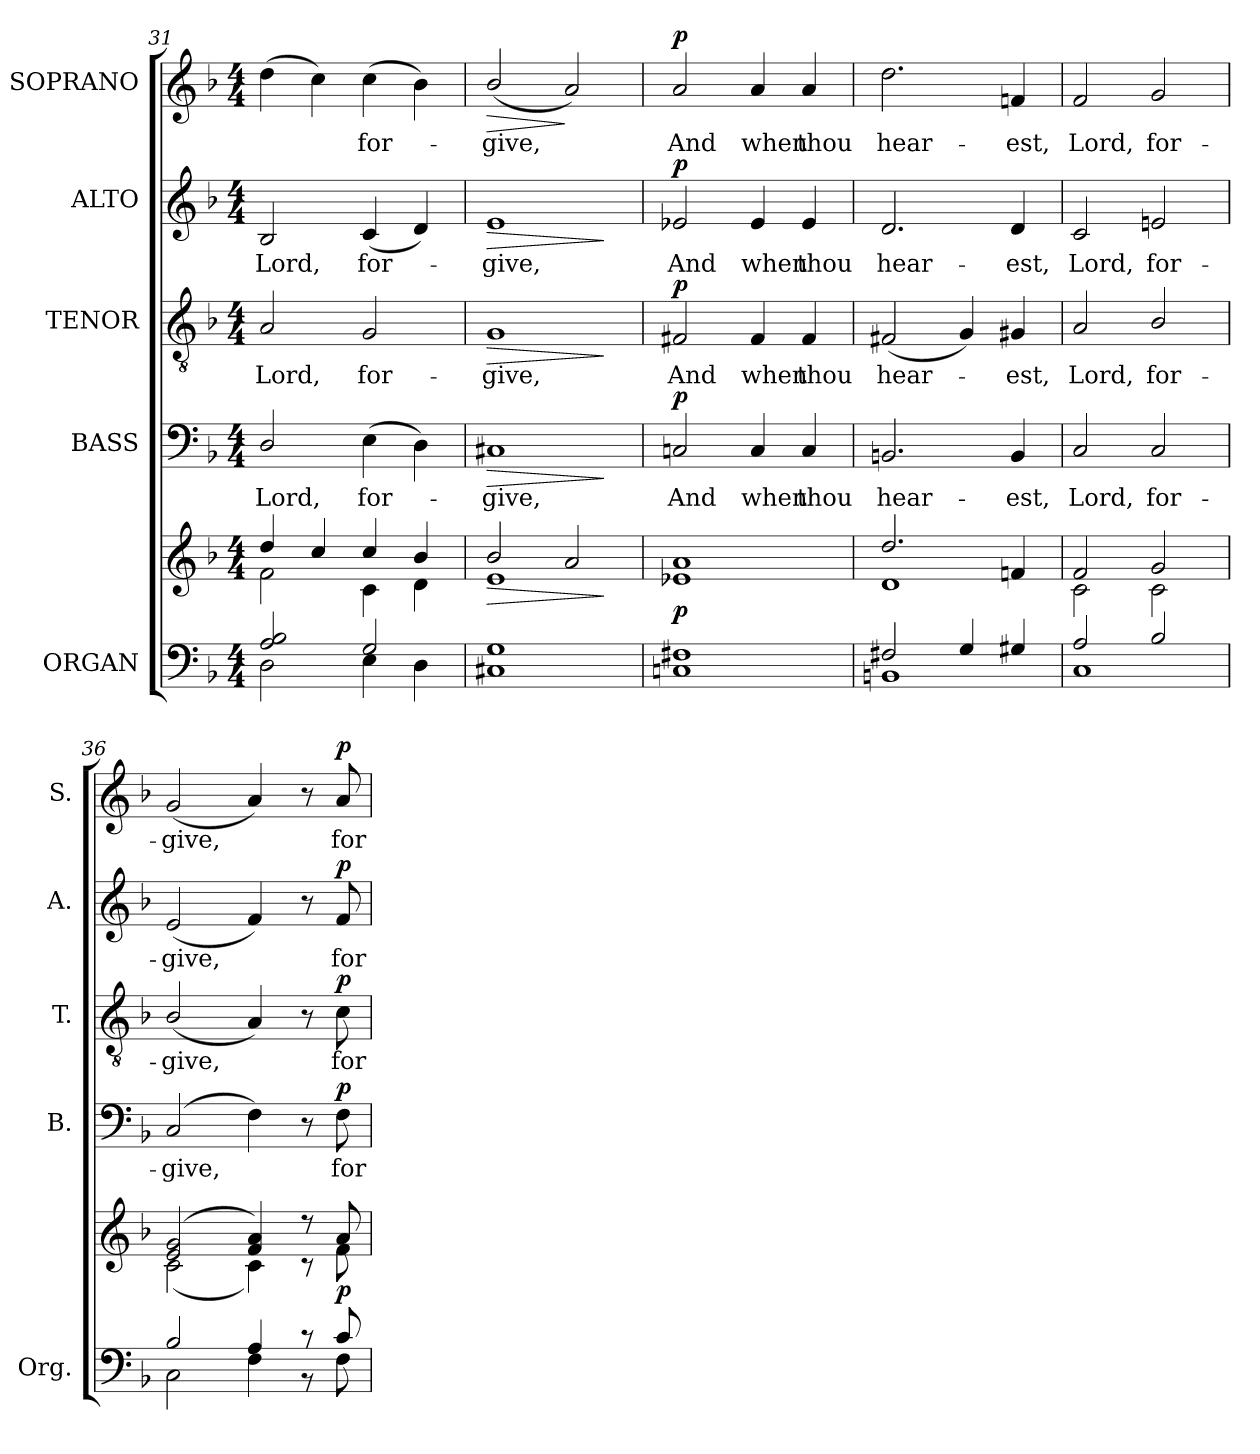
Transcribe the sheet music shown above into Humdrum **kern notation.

**kern	**kern	**dynam	**kern	**text	**dynam	**kern	**text	**dynam	**kern	**text	**dynam	**kern	**text	**dynam
*part5	*part5	*part5	*part4	*part4	*part4	*part3	*part3	*part3	*part2	*part2	*part2	*part1	*part1	*part1
*staff6	*staff5	*staff5/6	*staff4	*staff4	*staff4	*staff3	*staff3	*staff3	*staff2	*staff2	*staff2	*staff1	*staff1	*staff1
*I"ORGAN	*	*	*I"BASS	*	*	*I"TENOR	*	*	*I"ALTO	*	*	*I"SOPRANO	*	*
*I'Org.	*	*	*I'B.	*	*	*I'T.	*	*	*I'A.	*	*	*I'S.	*	*
*clefF4	*clefG2	*	*clefF4	*	*	*clefGv2	*	*	*clefG2	*	*	*clefG2	*	*
*	*	*	*	*	*	*ITrd7c12	*	*	*	*	*	*	*	*
*k[b-]	*k[b-]	*	*k[b-]	*	*	*k[b-]	*	*	*k[b-]	*	*	*k[b-]	*	*
*d:	*d:	*	*d:	*	*	*d:	*	*	*d:	*	*	*d:	*	*
*M4/4	*M4/4	*	*M4/4	*	*	*M4/4	*	*	*M4/4	*	*	*M4/4	*	*
=31	=31	=31	=31	=31	=31	=31	=31	=31	=31	=31	=31	=31	=31	=31
*^	*^	*	*	*	*	*	*	*	*	*	*	*	*	*
!	!	!	!	!	!	!LO:LY:b:color=#000000	!	!	!	!	!	!	!	!	!	!
!	!	!	!	!	!	!	!	!	!LO:LY:b:color=#000000	!	!	!	!	!	!	!
!	!	!	!	!	!	!	!	!	!	!	!	!LO:LY:b:color=#000000	!	!	!	!
2Ai/ 2B-i	2Di\	4ddi/	2fi\	.	2Di/	Lord,	.	2AAi/	Lord,	.	2B-i/	Lord,	.	(4ddi\	.	.
.	.	4cci/	.	.	.	.	.	.	.	.	.	.	.	4cci\)	.	.
!	!	!	!	!	!	!LO:LY:b:color=#000000	!	!	!	!	!	!	!	!	!	!
!	!	!	!	!	!	!	!	!	!LO:LY:b:color=#000000	!	!	!	!	!	!	!
!	!	!	!	!	!	!	!	!	!	!	!	!LO:LY:b:color=#000000	!	!	!	!
!	!	!	!	!	!	!	!	!	!	!	!	!	!	!	!LO:LY:b:color=#000000	!
2Gi/	4Ei\	4cci/	4ci\	.	(4Ei\	for-	.	2GGi/	for-	.	(4ci/	for-	.	(4cci\	for-	.
.	4Di\	4b-i/	4di\	.	4Di\)	.	.	.	.	.	4di/)	.	.	4b-i\)	.	.
=32	=32	=32	=32	=32	=32	=32	=32	=32	=32	=32	=32	=32	=32	=32	=32	=32
!	!	!	!	!LO:HP:b	!	!	!	!	!	!	!	!	!	!	!	!
!	!	!	!	!	!	!LO:LY:b:color=#000000	!LO:HP:b	!	!	!	!	!	!	!	!	!
!	!	!	!	!	!	!	!	!	!LO:LY:b:color=#000000	!LO:HP:b	!	!	!	!	!	!
!	!	!	!	!	!	!	!	!	!	!	!	!LO:LY:b:color=#000000	!LO:HP:b	!	!	!
!	!	!	!	!	!	!	!	!	!	!	!	!	!	!	!LO:LY:b:color=#000000	!LO:HP:b
1Gi	1C#Xi	2b-i/	1ei	>	1C#Xi	-give,	>	1GGi	-give,	>	1ei	-give,	>	(2b-i/	-give,	>
.	.	2ai/	.	.	.	.	.	.	.	.	.	.	.	2ai/)	.	]
*v	*v	*	*	*	*	*	*	*	*	*	*	*	*	*	*	*
*	*v	*v	*	*	*	*	*	*	*	*	*	*	*	*	*
.	.	]	.	.	]	.	.	]	.	.	]	.	.	.
=33	=33	=33	=33	=33	=33	=33	=33	=33	=33	=33	=33	=33	=33	=33
*^	*^	*	*	*	*	*	*	*	*	*	*	*	*	*
!	!	!	!	!	!	!LO:LY:b:color=#000000	!	!	!	!	!	!	!	!	!	!
!	!	!	!	!	!	!	!	!	!LO:LY:b:color=#000000	!	!	!	!	!	!	!
!	!	!	!	!	!	!	!	!	!	!	!	!LO:LY:b:color=#000000	!	!	!	!
!	!	!	!	!	!	!	!	!	!	!	!	!	!	!	!LO:LY:b:color=#000000	!
1F#Xi	1Cni	1ai	1e-Xi	p	2Cni/	And	p	2FF#Xi/	And	p	2e-Xi/	And	p	2ai/	And	p
!	!	!	!	!	!	!LO:LY:b:color=#000000	!	!	!	!	!	!	!	!	!	!
!	!	!	!	!	!	!	!	!	!LO:LY:b:color=#000000	!	!	!	!	!	!	!
!	!	!	!	!	!	!	!	!	!	!	!	!LO:LY:b:color=#000000	!	!	!	!
!	!	!	!	!	!	!	!	!	!	!	!	!	!	!	!LO:LY:b:color=#000000	!
.	.	.	.	.	4Ci/	when	.	4FF#i/	when	.	4e-i/	when	.	4ai/	when	.
!	!	!	!	!	!	!LO:LY:b:color=#000000	!	!	!	!	!	!	!	!	!	!
!	!	!	!	!	!	!	!	!	!LO:LY:b:color=#000000	!	!	!	!	!	!	!
!	!	!	!	!	!	!	!	!	!	!	!	!LO:LY:b:color=#000000	!	!	!	!
!	!	!	!	!	!	!	!	!	!	!	!	!	!	!	!LO:LY:b:color=#000000	!
.	.	.	.	.	4Ci/	thou	.	4FF#i/	thou	.	4e-i/	thou	.	4ai/	thou	.
!!LO:PB:g=z
=34	=34	=34	=34	=34	=34	=34	=34	=34	=34	=34	=34	=34	=34	=34	=34	=34
!	!	!	!	!	!	!LO:LY:b:color=#000000	!	!	!	!	!	!	!	!	!	!
!	!	!	!	!	!	!	!	!	!LO:LY:b:color=#000000	!	!	!	!	!	!	!
!	!	!	!	!	!	!	!	!	!	!	!	!LO:LY:b:color=#000000	!	!	!	!
!	!	!	!	!	!	!	!	!	!	!	!	!	!	!	!LO:LY:b:color=#000000	!
2F#Xi/	1BBni	2.ddi/	1di	.	2.BBni/	hear-	.	(2FF#Xi/	hear-	.	2.di/	hear-	.	2.ddi\	hear-	.
4Gi/	.	.	.	.	.	.	.	4GGi/)	.	.	.	.	.	.	.	.
!	!	!	!	!	!	!LO:LY:b:color=#000000	!	!	!	!	!	!	!	!	!	!
!	!	!	!	!	!	!	!	!	!LO:LY:b:color=#000000	!	!	!	!	!	!	!
!	!	!	!	!	!	!	!	!	!	!	!	!LO:LY:b:color=#000000	!	!	!	!
!	!	!	!	!	!	!	!	!	!	!	!	!	!	!	!LO:LY:b:color=#000000	!
4G#Xi/	.	4fni/	.	.	4BBi/	-est,	.	4GG#Xi/	-est,	.	4di/	-est,	.	4fni/	-est,	.
=35	=35	=35	=35	=35	=35	=35	=35	=35	=35	=35	=35	=35	=35	=35	=35	=35
!	!	!	!	!	!	!LO:LY:b:color=#000000	!	!	!	!	!	!	!	!	!	!
!	!	!	!	!	!	!	!	!	!LO:LY:b:color=#000000	!	!	!	!	!	!	!
!	!	!	!	!	!	!	!	!	!	!	!	!LO:LY:b:color=#000000	!	!	!	!
!	!	!	!	!	!	!	!	!	!	!	!	!	!	!	!LO:LY:b:color=#000000	!
2Ai/	1Ci	2fi/	2ci\	.	2Ci/	Lord,	.	2AAi/	Lord,	.	2ci/	Lord,	.	2fi/	Lord,	.
!	!	!	!	!	!	!LO:LY:b:color=#000000	!	!	!	!	!	!	!	!	!	!
!	!	!	!	!	!	!	!	!	!LO:LY:b:color=#000000	!	!	!	!	!	!	!
!	!	!	!	!	!	!	!	!	!	!	!	!LO:LY:b:color=#000000	!	!	!	!
!	!	!	!	!	!	!	!	!	!	!	!	!	!	!	!LO:LY:b:color=#000000	!
2B-i/	.	2gi/	2ci\	.	2Ci/	for-	.	2BB-i/	for-	.	2eni/	for-	.	2gi/	for-	.
=36	=36	=36	=36	=36	=36	=36	=36	=36	=36	=36	=36	=36	=36	=36	=36	=36
!	!	!	!	!	!	!LO:LY:b:color=#000000	!	!	!	!	!	!	!	!	!	!
!	!	!	!	!	!	!	!	!	!LO:LY:b:color=#000000	!	!	!	!	!	!	!
!	!	!	!	!	!	!	!	!	!	!	!	!LO:LY:b:color=#000000	!	!	!	!
!	!	!	!	!	!	!	!	!	!	!	!	!	!	!	!LO:LY:b:color=#000000	!
2B-i/	2Ci\	(2ei/ 2gi	(2ci\	.	(2Ci/	-give,	.	(2BB-i/	-give,	.	(2ei/	-give,	.	(2gi/	-give,	.
4Ai/	4Fi\	4fi/ 4ai)	4ci\)	.	4Fi\)	.	.	4AAi/)	.	.	4fi/)	.	.	4ai/)	.	.
8r	8r	8r	8r	.	8r	.	.	8r	.	.	8r	.	.	8r	.	.
!	!	!	!	!	!	!LO:LY:b:color=#000000	!	!	!	!	!	!	!	!	!	!
!	!	!	!	!	!	!	!	!	!LO:LY:b:color=#000000	!	!	!	!	!	!	!
!	!	!	!	!	!	!	!	!	!	!	!	!LO:LY:b:color=#000000	!	!	!	!
!	!	!	!	!	!	!	!	!	!	!	!	!	!	!	!LO:LY:b:color=#000000	!
8ci/	8Fi\	8ai/	8fi\	p	8Fi\	for-	p	8Ci\	for-	p	8fi/	for-	p	8ai/	for-	p
*v	*v	*	*	*	*	*	*	*	*	*	*	*	*	*	*	*
*	*v	*v	*	*	*	*	*	*	*	*	*	*	*	*	*
=	=	=	=	=	=	=	=	=	=	=	=	=	=	=
*-	*-	*-	*-	*-	*-	*-	*-	*-	*-	*-	*-	*-	*-	*-
